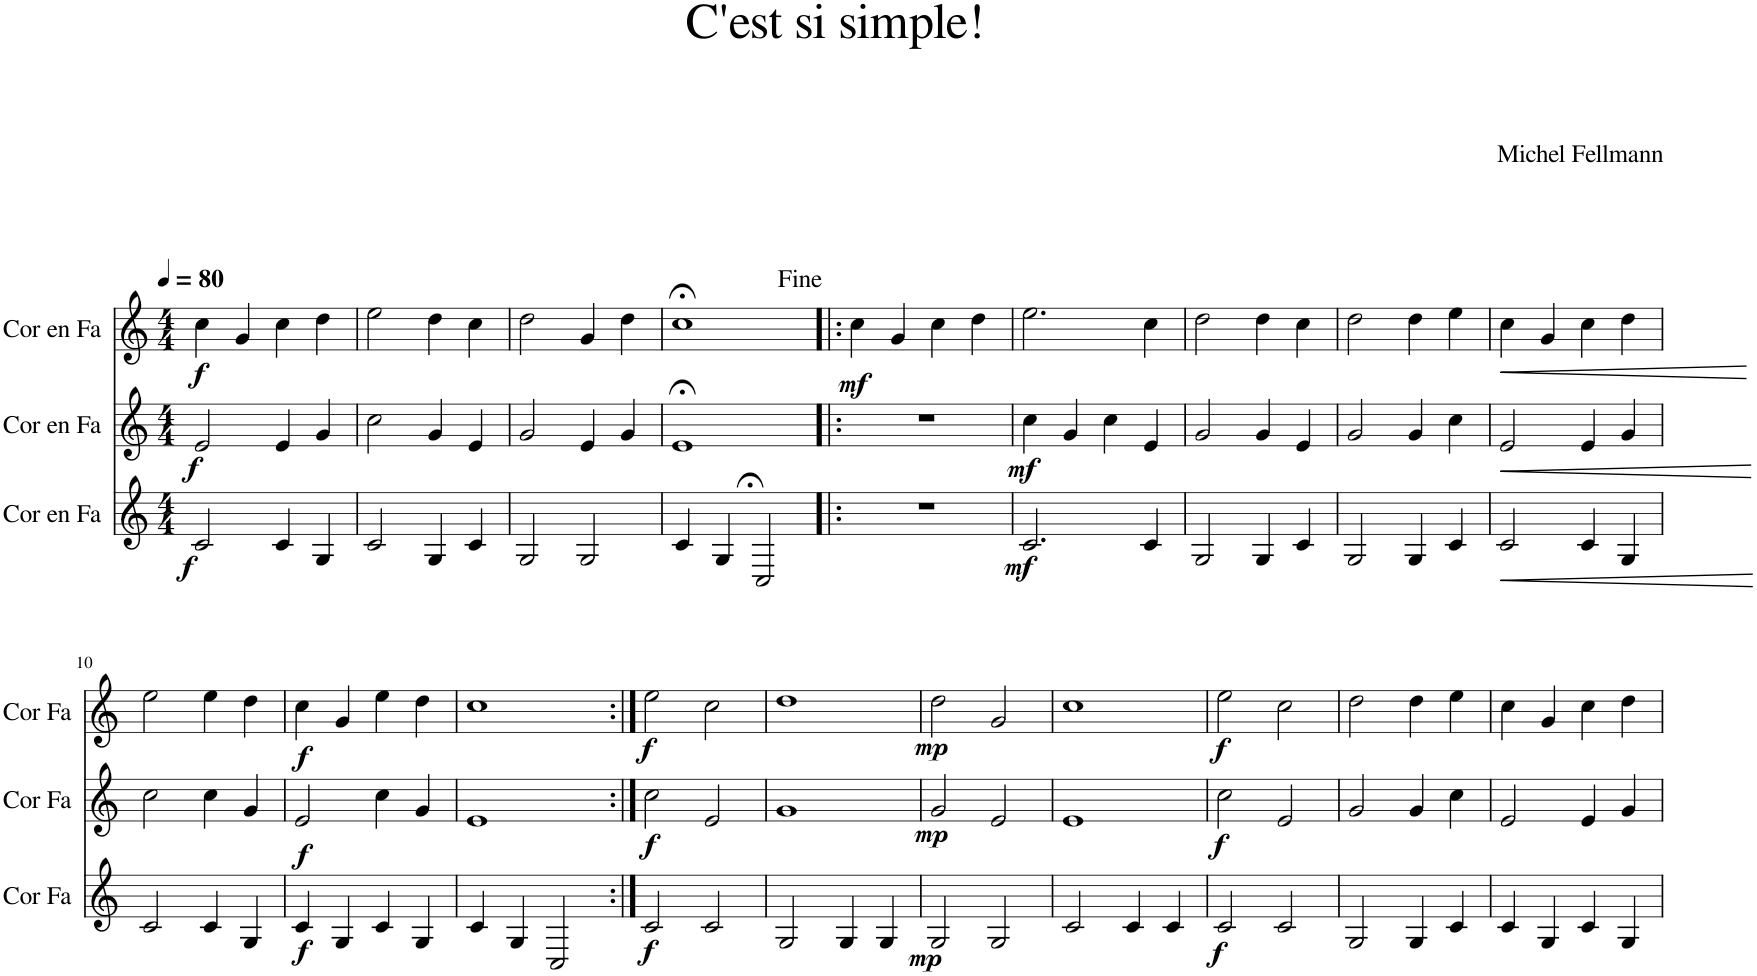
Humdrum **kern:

**kern	**dynam	**kern	**dynam	**kern	**dynam
*part3	*part3	*part2	*part2	*part1	*part1
*staff3	*staff3	*staff2	*staff2	*staff1	*staff1
*I"Cor en Fa	*	*I"Cor en Fa	*	*I"Cor en Fa	*
*I'Cor Fa	*	*I'Cor Fa	*	*I'Cor Fa	*
*clefG2	*	*clefG2	*	*clefG2	*
*Trd4c7	*	*Trd4c7	*	*Trd4c7	*
*k[]	*	*k[]	*	*k[]	*
*M4/4	*	*M4/4	*	*M4/4	*
*MM80	*	*MM80	*	*MM80	*
=1	=1	=1	=1	=1	=1
!	!LO:DY:b	!	!LO:DY:b	!	!LO:DY:b
2c/	f	2e/	f	4cc\	f
.	.	.	.	4g/	.
4c/	.	4e/	.	4cc\	.
4G/	.	4g/	.	4dd\	.
=2	=2	=2	=2	=2	=2
2c/	.	2cc\	.	2ee\	.
4G/	.	4g/	.	4dd\	.
4c/	.	4e/	.	4cc\	.
=3	=3	=3	=3	=3	=3
2G/	.	2g/	.	2dd\	.
2G/	.	4e/	.	4g/	.
.	.	4g/	.	4dd\	.
=4	=4	=4	=4	=4	=4
4c;</	.	1e;<	.	1cc;<	.
4G/	.	.	.	.	.
2C/	.	.	.	.	.
=5!|:	=5!|:	=5!|:	=5!|:	=5!|:	=5!|:
!	!	!	!	!	!LO:DY:b
1r	.	1r	.	4cc\	mf
.	.	.	.	4g/	.
.	.	.	.	4cc\	.
.	.	.	.	4dd\	.
=6	=6	=6	=6	=6	=6
!	!LO:DY:b	!	!LO:DY:b	!	!
2.c/	mf	4cc\	mf	2.ee\	.
.	.	4g/	.	.	.
.	.	4cc\	.	.	.
4c/	.	4e/	.	4cc\	.
=7	=7	=7	=7	=7	=7
2G/	.	2g/	.	2dd\	.
4G/	.	4g/	.	4dd\	.
4c/	.	4e/	.	4cc\	.
=8	=8	=8	=8	=8	=8
2G/	.	2g/	.	2dd\	.
4G/	.	4g/	.	4dd\	.
4c/	.	4cc\	.	4ee\	.
=9	=9	=9	=9	=9	=9
!	!LO:HP:b	!	!LO:HP:b	!	!LO:HP:b
2c/	<	2e/	<	4cc\	<
.	.	.	.	4g/	.
4c/	.	4e/	.	4cc\	.
4G/	.	4g/	.	4dd\	.
.	[	.	[	.	[
!!LO:LB:g=z
=10	=10	=10	=10	=10	=10
2c/	.	2cc\	.	2ee\	.
4c/	.	4cc\	.	4ee\	.
4G/	.	4g/	.	4dd\	.
=11	=11	=11	=11	=11	=11
!	!LO:DY:b	!	!LO:DY:b	!	!LO:DY:b
4c/	f	2e/	f	4cc\	f
4G/	.	.	.	4g/	.
4c/	.	4cc\	.	4ee\	.
4G/	.	4g/	.	4dd\	.
=12	=12	=12	=12	=12	=12
4c/	.	1e	.	1cc	.
4G/	.	.	.	.	.
2C/	.	.	.	.	.
=13:|!	=13:|!	=13:|!	=13:|!	=13:|!	=13:|!
!	!LO:DY:b	!	!LO:DY:b	!	!LO:DY:b
2c/	f	2cc\	f	2ee\	f
2c/	.	2e/	.	2cc\	.
=14	=14	=14	=14	=14	=14
2G/	.	1g	.	1dd	.
4G/	.	.	.	.	.
4G/	.	.	.	.	.
=15	=15	=15	=15	=15	=15
!	!LO:DY:b	!	!LO:DY:b	!	!LO:DY:b
2G/	mp	2g/	mp	2dd\	mp
2G/	.	2e/	.	2g/	.
=16	=16	=16	=16	=16	=16
2c/	.	1e	.	1cc	.
4c/	.	.	.	.	.
4c/	.	.	.	.	.
=17	=17	=17	=17	=17	=17
!	!LO:DY:b	!	!LO:DY:b	!	!LO:DY:b
2c/	f	2cc\	f	2ee\	f
2c/	.	2e/	.	2cc\	.
=18	=18	=18	=18	=18	=18
2G/	.	2g/	.	2dd\	.
4G/	.	4g/	.	4dd\	.
4c/	.	4cc\	.	4ee\	.
=19	=19	=19	=19	=19	=19
4c/	.	2e/	.	4cc\	.
4G/	.	.	.	4g/	.
4c/	.	4e/	.	4cc\	.
4G/	.	4g/	.	4dd\	.
=	=	=	=	=	=
*-	*-	*-	*-	*-	*-
